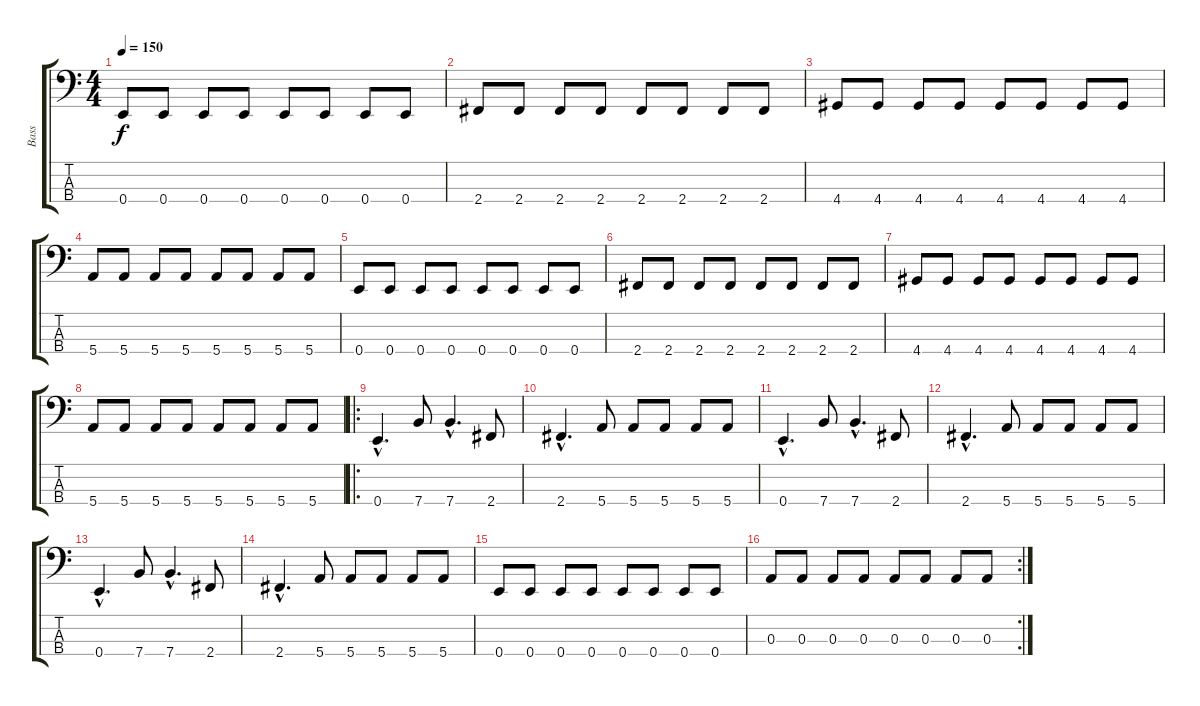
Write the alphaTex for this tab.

\track ("Bass" "Bass") {instrument electricbassfinger}
\staff {score tabs}
\tuning (G2 D2 A1 E1) {hide}
\ts (4 4)
\tempo 150
\clef f4
\ks c
0.4.8{dy f} 0.4.8 0.4.8 0.4.8 0.4.8 0.4.8 0.4.8 0.4.8 |
2.4.8 2.4.8 2.4.8 2.4.8 2.4.8 2.4.8 2.4.8 2.4.8 |
4.4.8 4.4.8 4.4.8 4.4.8 4.4.8 4.4.8 4.4.8 4.4.8 |
5.4.8 5.4.8 5.4.8 5.4.8 5.4.8 5.4.8 5.4.8 5.4.8 |
0.4.8 0.4.8 0.4.8 0.4.8 0.4.8 0.4.8 0.4.8 0.4.8 |
2.4.8 2.4.8 2.4.8 2.4.8 2.4.8 2.4.8 2.4.8 2.4.8 |
4.4.8 4.4.8 4.4.8 4.4.8 4.4.8 4.4.8 4.4.8 4.4.8 |
5.4.8 5.4.8 5.4.8 5.4.8 5.4.8 5.4.8 5.4.8 5.4.8 |
\ro
0.4{hac}.4{d} 7.4.8 7.4{hac}.4{d} 2.4.8 |
2.4{hac}.4{d} 5.4.8 5.4.8 5.4.8 5.4.8 5.4.8 |
0.4{hac}.4{d} 7.4.8 7.4{hac}.4{d} 2.4.8 |
2.4{hac}.4{d} 5.4.8 5.4.8 5.4.8 5.4.8 5.4.8 |
0.4{hac}.4{d} 7.4.8 7.4{hac}.4{d} 2.4.8 |
2.4{hac}.4{d} 5.4.8 5.4.8 5.4.8 5.4.8 5.4.8 |
0.4.8 0.4.8 0.4.8 0.4.8 0.4.8 0.4.8 0.4.8 0.4.8 |
\rc 2
0.3.8 0.3.8 0.3.8 0.3.8 0.3.8 0.3.8 0.3.8 0.3.8
